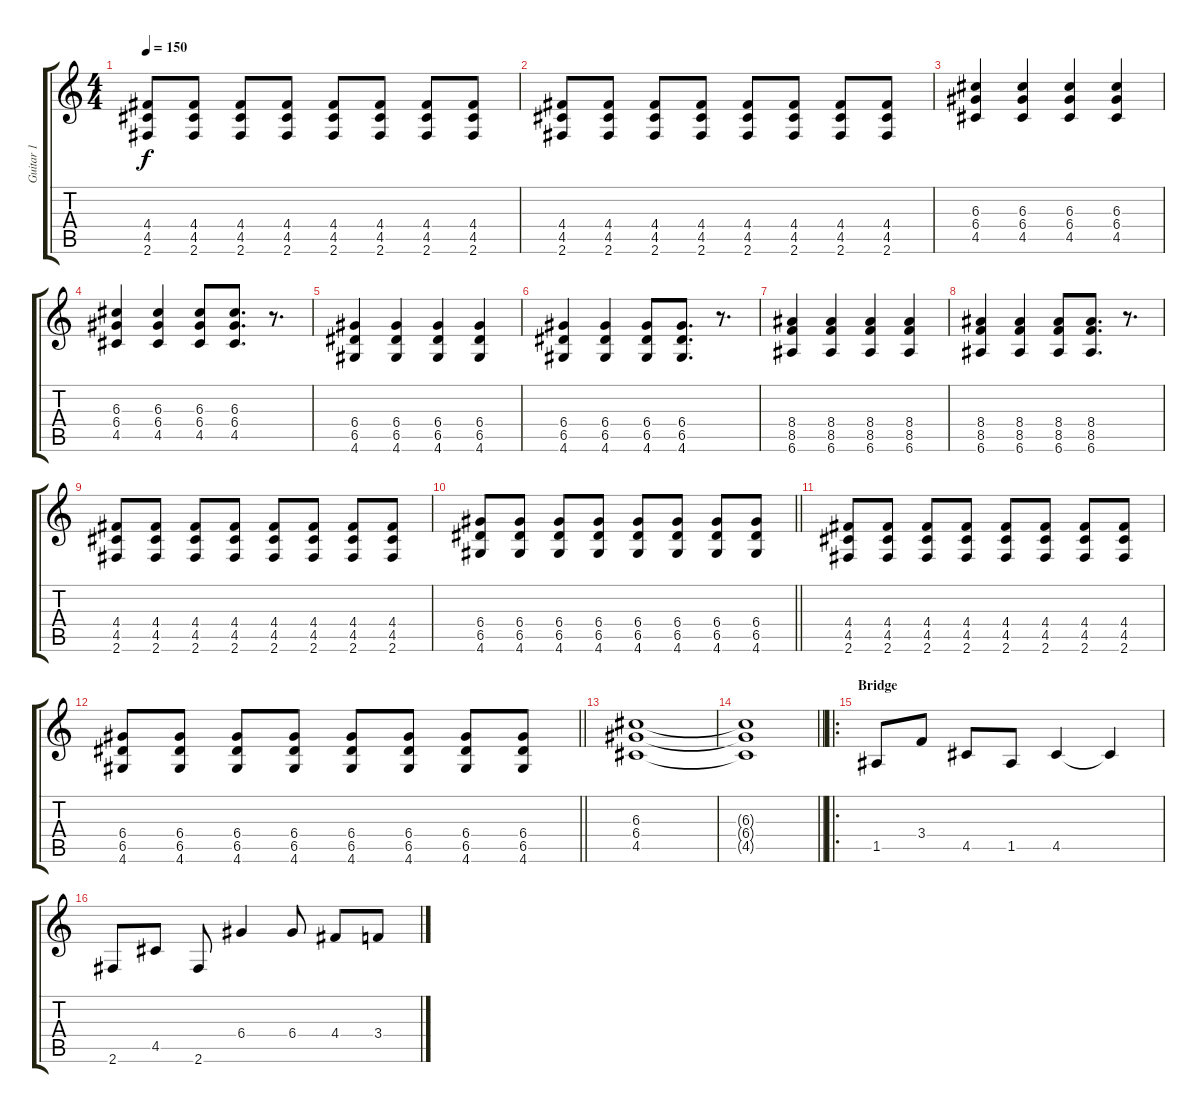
\track ("Guitar 1" "Guitar 1") {instrument electricguitarclean}
\staff {score tabs}
\tuning (E4 B3 G3 D3 A2 E2) {hide}
\ts (4 4)
\tempo 150
\clef g2
\ks c
(4.4 4.5 2.6).8{dy f} (4.4 4.5 2.6).8 (4.4 4.5 2.6).8 (4.4 4.5 2.6).8 (4.4 4.5 2.6).8 (4.4 4.5 2.6).8 (4.4 4.5 2.6).8 (4.4 4.5 2.6).8 |
(4.4 4.5 2.6).8 (4.4 4.5 2.6).8 (4.4 4.5 2.6).8 (4.4 4.5 2.6).8 (4.4 4.5 2.6).8 (4.4 4.5 2.6).8 (4.4 4.5 2.6).8 (4.4 4.5 2.6).8 |
(6.3 6.4 4.5).4 (6.3 6.4 4.5).4 (6.3 6.4 4.5).4 (6.3 6.4 4.5).4 |
(6.3 6.4 4.5).4 (6.3 6.4 4.5).4 (6.3 6.4 4.5).8 (6.3 6.4 4.5).8{d} r.8{d} |
(6.4 6.5 4.6).4 (6.4 6.5 4.6).4 (6.4 6.5 4.6).4 (6.4 6.5 4.6).4 |
(6.4 6.5 4.6).4 (6.4 6.5 4.6).4 (6.4 6.5 4.6).8 (6.4 6.5 4.6).8{d} r.8{d} |
(8.4 8.5 6.6).4 (8.4 8.5 6.6).4 (8.4 8.5 6.6).4 (8.4 8.5 6.6).4 |
(8.4 8.5 6.6).4 (8.4 8.5 6.6).4 (8.4 8.5 6.6).8 (8.4 8.5 6.6).8{d} r.8{d} |
(4.4 4.5 2.6).8 (4.4 4.5 2.6).8 (4.4 4.5 2.6).8 (4.4 4.5 2.6).8 (4.4 4.5 2.6).8 (4.4 4.5 2.6).8 (4.4 4.5 2.6).8 (4.4 4.5 2.6).8 |
\barLineRight lightlight
(6.4 6.5 4.6).8 (6.4 6.5 4.6).8 (6.4 6.5 4.6).8 (6.4 6.5 4.6).8 (6.4 6.5 4.6).8 (6.4 6.5 4.6).8 (6.4 6.5 4.6).8 (6.4 6.5 4.6).8 |
(4.4 4.5 2.6).8 (4.4 4.5 2.6).8 (4.4 4.5 2.6).8 (4.4 4.5 2.6).8 (4.4 4.5 2.6).8 (4.4 4.5 2.6).8 (4.4 4.5 2.6).8 (4.4 4.5 2.6).8 |
\barLineRight lightlight
(6.4 6.5 4.6).8 (6.4 6.5 4.6).8 (6.4 6.5 4.6).8 (6.4 6.5 4.6).8 (6.4 6.5 4.6).8 (6.4 6.5 4.6).8 (6.4 6.5 4.6).8 (6.4 6.5 4.6).8 |
(6.3 6.4 4.5).1{volume 4} |
\barLineRight lightlight
(6.3{t} 6.4{t} 4.5{t}).1 |
\ro
\section ("" "Bridge")
1.5.8{volume 8 instrument electricguitarclean} 3.4.8 4.5.8 1.5.8 4.5.4 4.5{t}.4 |
2.6.8 4.5.8 2.6.8 6.4.4 6.4.8 4.4.8 3.4.8
